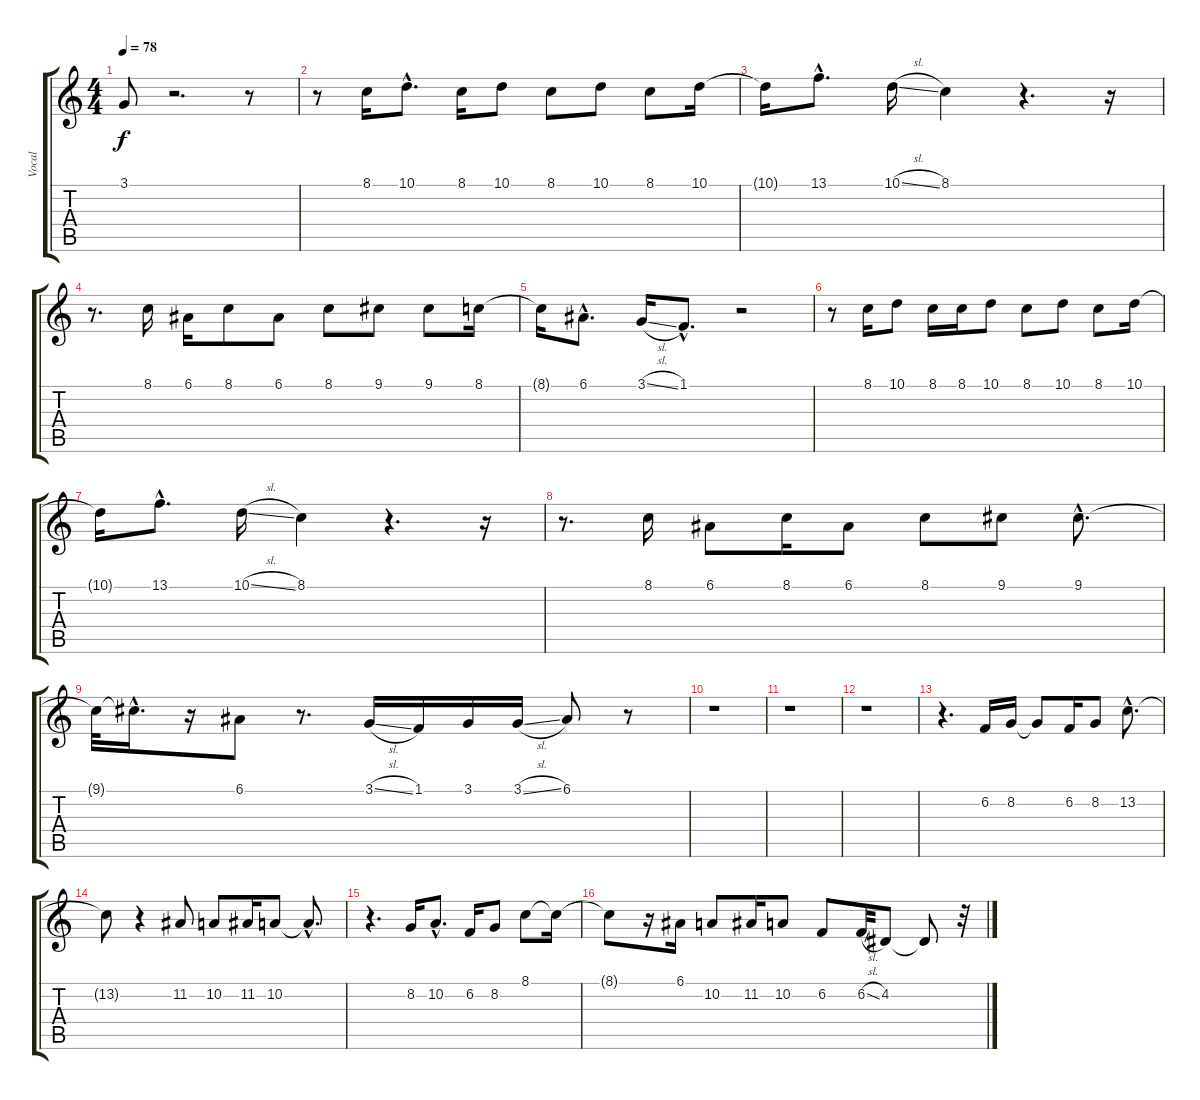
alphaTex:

\track ("Vocal" "Vocal") {instrument sopranosax}
\staff {score tabs}
\tuning (E4 B3 G3 D3 A2 E2) {hide}
\ts (4 4)
\tempo 78
\clef g2
\ks c
3.1{t}.8{dy f} r.2{d} r.8 |
r.8 8.1.16 10.1{hac}.8{d} 8.1.16 10.1.8 8.1.8 10.1.8 8.1.8 10.1.16 |
10.1{t}.16 13.1{hac}.8{d} 10.1{sl}.16 8.1.4 r.4{d} r.16 |
r.8{d} 8.1.16 6.1.16 8.1.8 6.1.8 8.1.8 9.1.8 9.1.8 8.1.16 |
8.1{t}.16 6.1{hac}.8{d} 3.1{sl}.16 1.1{hac}.8{d} r.2 |
r.8 8.1.16 10.1.8 8.1.16 8.1.16 10.1.8 8.1.8 10.1.8 8.1.8 10.1.16 |
10.1{t}.16 13.1{hac}.8{d} 10.1{sl}.16 8.1.4 r.4{d} r.16 |
r.8{d} 8.1.16 6.1.8 8.1.16 6.1.8 8.1.8 9.1.8 9.1{hac}.8{d} |
9.1{t}.32 9.1{hac t}.16{d} r.16 6.1.8 r.8{d} 3.1{sl}.16 1.1.16 3.1.16 3.1{sl}.16 6.1.8 r.8 |
r.1 |
r.1 |
r.1 |
r.4{d} 6.2.16 8.2.16 8.2{t}.8 6.2.16 8.2.8 13.2{hac}.8{d} |
13.2{t}.8 r.4 11.2.8 10.2.8 11.2.16 10.2.8 10.2{hac t}.8{d} |
r.4{d} 8.2.16 10.2{hac}.8{d} 6.2.16 8.2.8 8.1.8 8.1{t}.16 |
8.1{t}.8 r.16 6.1.16 10.2.8 11.2.16 10.2.8 6.2.8 6.2{sl}.32 4.2.8 4.2{t}.8 r.32
